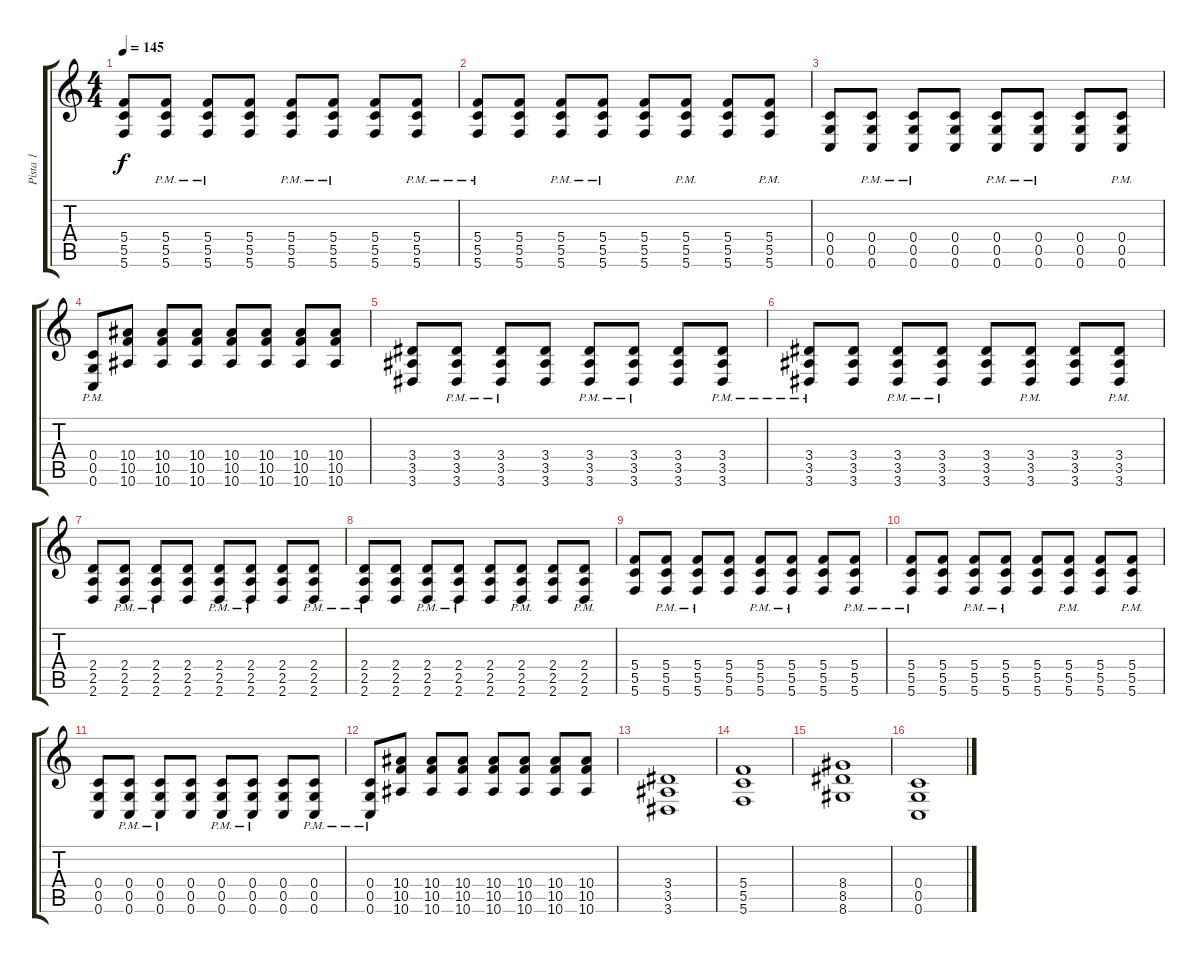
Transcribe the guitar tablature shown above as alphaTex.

\track ("Pista 1" "Pista 1") {instrument distortionguitar}
\staff {score tabs}
\tuning (D4 A3 F3 C3 G2 C2) {hide}
\ts (4 4)
\tempo 145
\clef g2
\ks c
(5.4 5.5 5.6).8{dy f} (5.4{pm} 5.5{pm} 5.6{pm}).8 (5.4{pm} 5.5{pm} 5.6{pm}).8 (5.4 5.5 5.6).8 (5.4{pm} 5.5{pm} 5.6{pm}).8 (5.4{pm} 5.5{pm} 5.6{pm}).8 (5.4 5.5 5.6).8 (5.4{pm} 5.5{pm} 5.6{pm}).8 |
(5.4{pm} 5.5{pm} 5.6{pm}).8 (5.4 5.5 5.6).8 (5.4{pm} 5.5{pm} 5.6{pm}).8 (5.4{pm} 5.5{pm} 5.6{pm}).8 (5.4 5.5 5.6).8 (5.4{pm} 5.5{pm} 5.6{pm}).8 (5.4 5.5 5.6).8 (5.4{pm} 5.5{pm} 5.6{pm}).8 |
(0.4 0.5 0.6).8 (0.4{pm} 0.5{pm} 0.6{pm}).8 (0.4{pm} 0.5{pm} 0.6{pm}).8 (0.4 0.5 0.6).8 (0.4{pm} 0.5{pm} 0.6{pm}).8 (0.4{pm} 0.5{pm} 0.6{pm}).8 (0.4 0.5 0.6).8 (0.4{pm} 0.5{pm} 0.6{pm}).8 |
(0.4{pm} 0.5{pm} 0.6{pm}).8 (10.4 10.5 10.6).8 (10.4 10.5 10.6).8 (10.4 10.5 10.6).8 (10.4 10.5 10.6).8 (10.4 10.5 10.6).8 (10.4 10.5 10.6).8 (10.4 10.5 10.6).8 |
(3.4 3.5 3.6).8 (3.4{pm} 3.5{pm} 3.6{pm}).8 (3.4{pm} 3.5{pm} 3.6{pm}).8 (3.4 3.5 3.6).8 (3.4{pm} 3.5{pm} 3.6{pm}).8 (3.4{pm} 3.5{pm} 3.6{pm}).8 (3.4 3.5 3.6).8 (3.4{pm} 3.5{pm} 3.6{pm}).8 |
(3.4{pm} 3.5{pm} 3.6{pm}).8 (3.4 3.5 3.6).8 (3.4{pm} 3.5{pm} 3.6{pm}).8 (3.4{pm} 3.5{pm} 3.6{pm}).8 (3.4 3.5 3.6).8 (3.4{pm} 3.5{pm} 3.6{pm}).8 (3.4 3.5 3.6).8 (3.4{pm} 3.5{pm} 3.6{pm}).8 |
(2.4 2.5 2.6).8 (2.4{pm} 2.5{pm} 2.6{pm}).8 (2.4{pm} 2.5{pm} 2.6{pm}).8 (2.4 2.5 2.6).8 (2.4{pm} 2.5{pm} 2.6{pm}).8 (2.4{pm} 2.5{pm} 2.6{pm}).8 (2.4 2.5 2.6).8 (2.4{pm} 2.5{pm} 2.6{pm}).8 |
(2.4{pm} 2.5{pm} 2.6{pm}).8 (2.4 2.5 2.6).8 (2.4{pm} 2.5{pm} 2.6{pm}).8 (2.4{pm} 2.5{pm} 2.6{pm}).8 (2.4 2.5 2.6).8 (2.4{pm} 2.5{pm} 2.6{pm}).8 (2.4 2.5 2.6).8 (2.4{pm} 2.5{pm} 2.6{pm}).8 |
(5.4 5.5 5.6).8 (5.4{pm} 5.5{pm} 5.6{pm}).8 (5.4{pm} 5.5{pm} 5.6{pm}).8 (5.4 5.5 5.6).8 (5.4{pm} 5.5{pm} 5.6{pm}).8 (5.4{pm} 5.5{pm} 5.6{pm}).8 (5.4 5.5 5.6).8 (5.4{pm} 5.5{pm} 5.6{pm}).8 |
(5.4{pm} 5.5{pm} 5.6{pm}).8 (5.4 5.5 5.6).8 (5.4{pm} 5.5{pm} 5.6{pm}).8 (5.4{pm} 5.5{pm} 5.6{pm}).8 (5.4 5.5 5.6).8 (5.4{pm} 5.5{pm} 5.6{pm}).8 (5.4 5.5 5.6).8 (5.4{pm} 5.5{pm} 5.6{pm}).8 |
(0.4 0.5 0.6).8 (0.4{pm} 0.5{pm} 0.6{pm}).8 (0.4{pm} 0.5{pm} 0.6{pm}).8 (0.4 0.5 0.6).8 (0.4{pm} 0.5{pm} 0.6{pm}).8 (0.4{pm} 0.5{pm} 0.6{pm}).8 (0.4 0.5 0.6).8 (0.4{pm} 0.5{pm} 0.6{pm}).8 |
(0.4{pm} 0.5{pm} 0.6{pm}).8 (10.4 10.5 10.6).8 (10.4 10.5 10.6).8 (10.4 10.5 10.6).8 (10.4 10.5 10.6).8 (10.4 10.5 10.6).8 (10.4 10.5 10.6).8 (10.4 10.5 10.6).8 |
(3.4 3.5 3.6).1 |
(5.4 5.5 5.6).1 |
(8.4 8.5 8.6).1 |
(0.4 0.5 0.6).1
